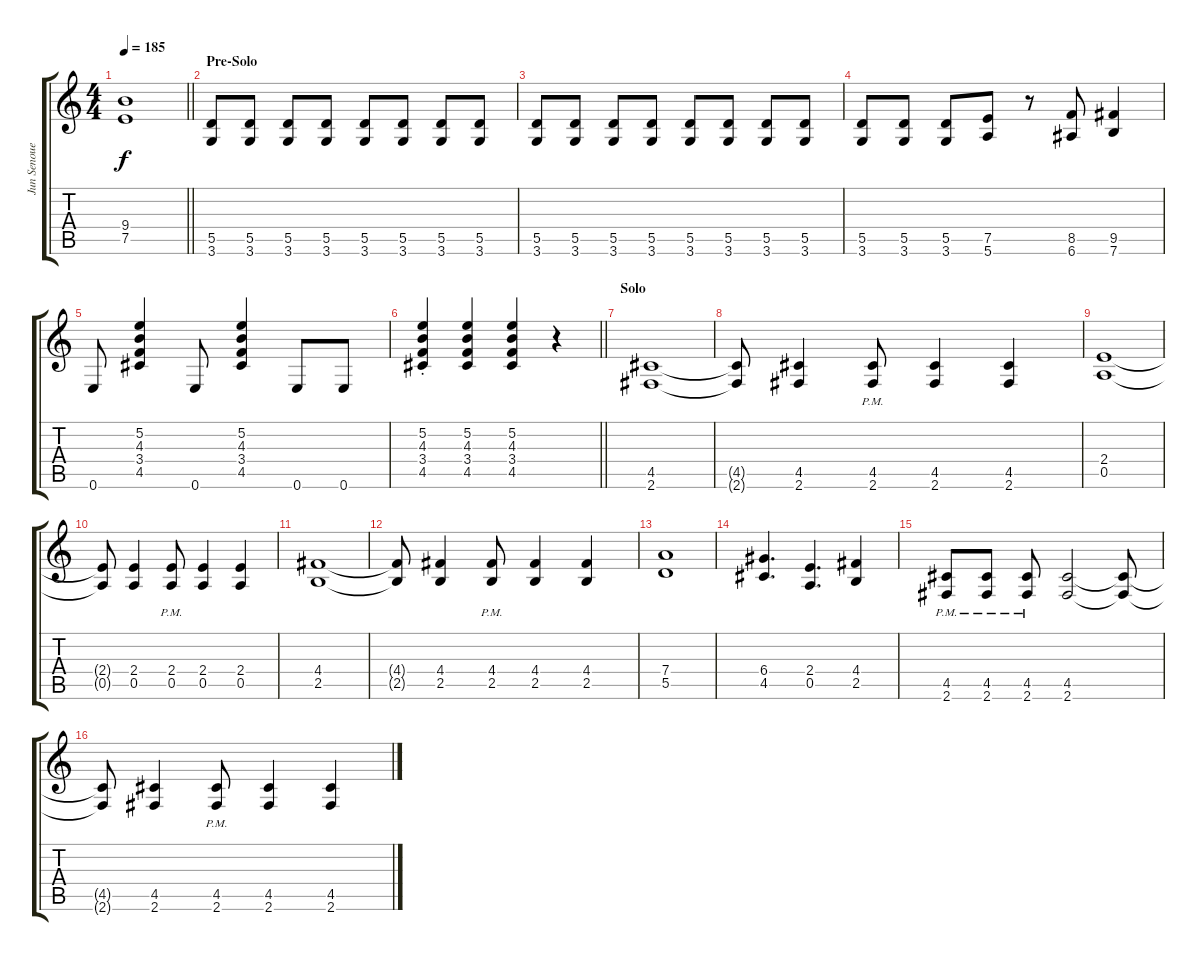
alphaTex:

\track ("Jun Senoue" "Jun Senoue") {instrument distortionguitar}
\staff {score tabs}
\tuning (E4 B3 G3 D3 A2 E2) {hide}
\ts (4 4)
\tempo 185
\clef g2
\barLineRight lightlight
\ks c
(9.4 7.5).1{dy f} |
\section ("" "Pre-Solo")
(5.5 3.6).8 (5.5 3.6).8 (5.5 3.6).8 (5.5 3.6).8 (5.5 3.6).8 (5.5 3.6).8 (5.5 3.6).8 (5.5 3.6).8 |
(5.5 3.6).8 (5.5 3.6).8 (5.5 3.6).8 (5.5 3.6).8 (5.5 3.6).8 (5.5 3.6).8 (5.5 3.6).8 (5.5 3.6).8 |
(5.5 3.6).8 (5.5 3.6).8 (5.5 3.6).8 (7.5 5.6).8 r.8 (8.5 6.6).8 (9.5 7.6).4 |
0.6.8 (5.2 4.3 3.4 4.5).4 0.6.8 (5.2 4.3 3.4 4.5).4 0.6.8 0.6.8 |
\barLineRight lightlight
(5.2 4.3 3.4 4.5{st}).4 (5.2 4.3 3.4 4.5).4 (5.2 4.3 3.4 4.5).4 r.4 |
\section ("" "Solo")
(4.5 2.6).1 |
(4.5{t} 2.6{t}).8 (4.5 2.6).4 (4.5 2.6{pm}).8 (4.5 2.6).4 (4.5 2.6).4 |
(2.4 0.5).1 |
(2.4{t} 0.5{t}).8 (2.4 0.5).4 (2.4 0.5{pm}).8 (2.4 0.5).4 (2.4 0.5).4 |
(4.4 2.5).1 |
(4.4{t} 2.5{t}).8 (4.4 2.5).4 (4.4 2.5{pm}).8 (4.4 2.5).4 (4.4 2.5).4 |
(7.4 5.5).1 |
(6.4 4.5).4{d} (2.4 0.5).4{d} (4.4 2.5).4 |
(4.5 2.6{pm}).8 (4.5 2.6{pm}).8 (4.5 2.6{pm}).8 (4.5 2.6).2 (4.5{t} 2.6{t}).8 |
(4.5{t} 2.6{t}).8 (4.5 2.6).4 (4.5{pm} 2.6).8 (4.5 2.6).4 (4.5 2.6).4
